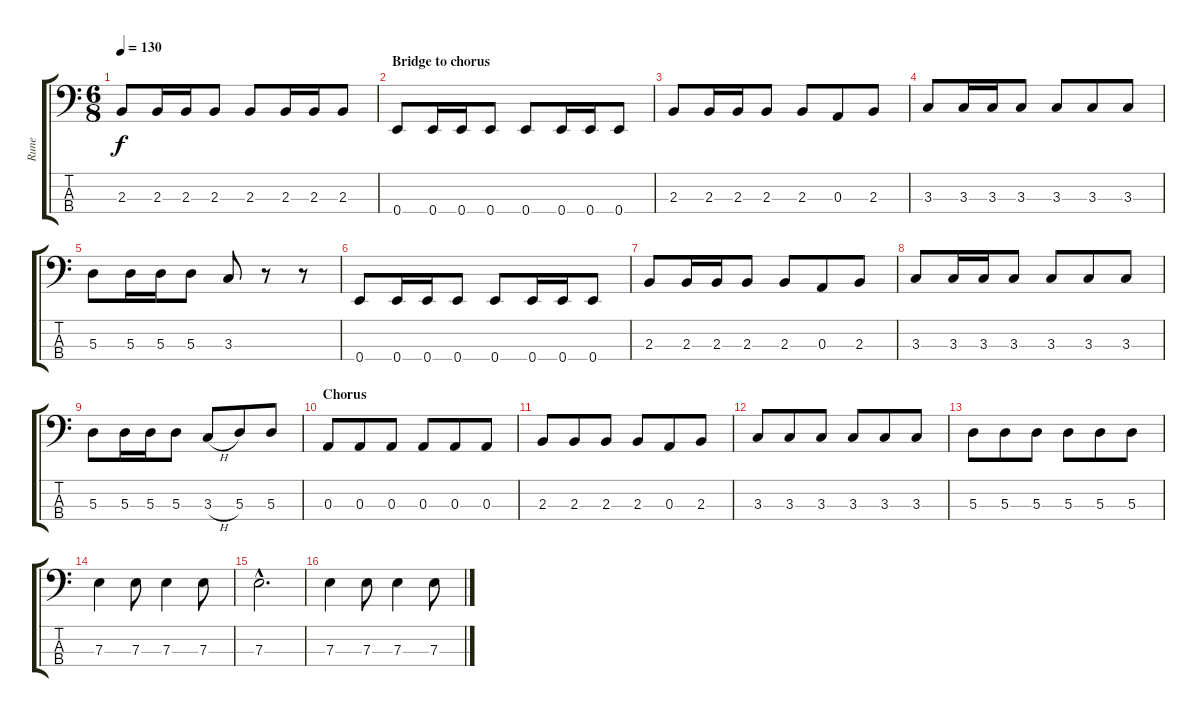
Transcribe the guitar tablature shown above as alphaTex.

\track ("Rune" "Rune") {instrument electricbassfinger}
\staff {score tabs}
\tuning (G2 D2 A1 E1) {hide}
\ts (6 8)
\tempo 130
\clef f4
\ks c
2.3.8{dy f} 2.3.16 2.3.16 2.3.8 2.3.8 2.3.16 2.3.16 2.3.8 |
\section ("" "Bridge to chorus")
0.4.8 0.4.16 0.4.16 0.4.8 0.4.8 0.4.16 0.4.16 0.4.8 |
2.3.8 2.3.16 2.3.16 2.3.8 2.3.8 0.3.8 2.3.8 |
3.3.8 3.3.16 3.3.16 3.3.8 3.3.8 3.3.8 3.3.8 |
5.3.8 5.3.16 5.3.16 5.3.8 3.3.8 r.8 r.8 |
0.4.8 0.4.16 0.4.16 0.4.8 0.4.8 0.4.16 0.4.16 0.4.8 |
2.3.8 2.3.16 2.3.16 2.3.8 2.3.8 0.3.8 2.3.8 |
3.3.8 3.3.16 3.3.16 3.3.8 3.3.8 3.3.8 3.3.8 |
5.3.8 5.3.16 5.3.16 5.3.8 3.3{h}.8 5.3.8 5.3.8 |
\section ("" "Chorus")
0.3.8 0.3.8 0.3.8 0.3.8 0.3.8 0.3.8 |
2.3.8 2.3.8 2.3.8 2.3.8 0.3.8 2.3.8 |
3.3.8 3.3.8 3.3.8 3.3.8 3.3.8 3.3.8 |
5.3.8 5.3.8 5.3.8 5.3.8 5.3.8 5.3.8 |
7.3.4 7.3.8 7.3.4 7.3.8 |
7.3{hac}.2{d} |
7.3.4 7.3.8 7.3.4 7.3.8
